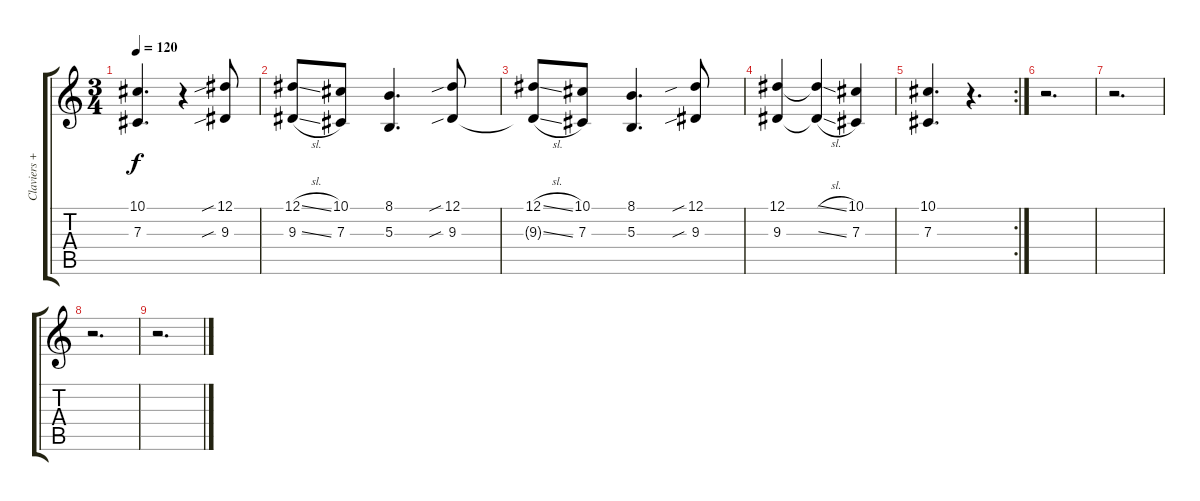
\track ("Claviers + Chant" "Claviers +") {instrument stringensemble1}
\staff {score tabs}
\tuning (Eb4 Bb3 Gb3 Db3 Ab2 Eb2) {hide}
\ts (3 4)
\tempo 120
\clef g2
\ks c
(10.1 7.3).4{d dy f} r.4 (12.1{sib} 9.3{sib}).8 |
(12.1{sl} 9.3{sl}).8 (10.1 7.3).8 (8.1 5.3).4{d} (12.1{sib} 9.3{sib}).8 |
(12.1{sl} 9.3{sl t}).8 (10.1 7.3).8 (8.1 5.3).4{d} (12.1{sib} 9.3{sib}).8 |
(12.1 9.3).4 (12.1{sl t} 9.3{sl t}).4 (10.1 7.3).4 |
\rc 2
(10.1 7.3).4{d} r.4{d} |
r.2{d} |
r.2{d} |
r.2{d} |
r.2{d}
